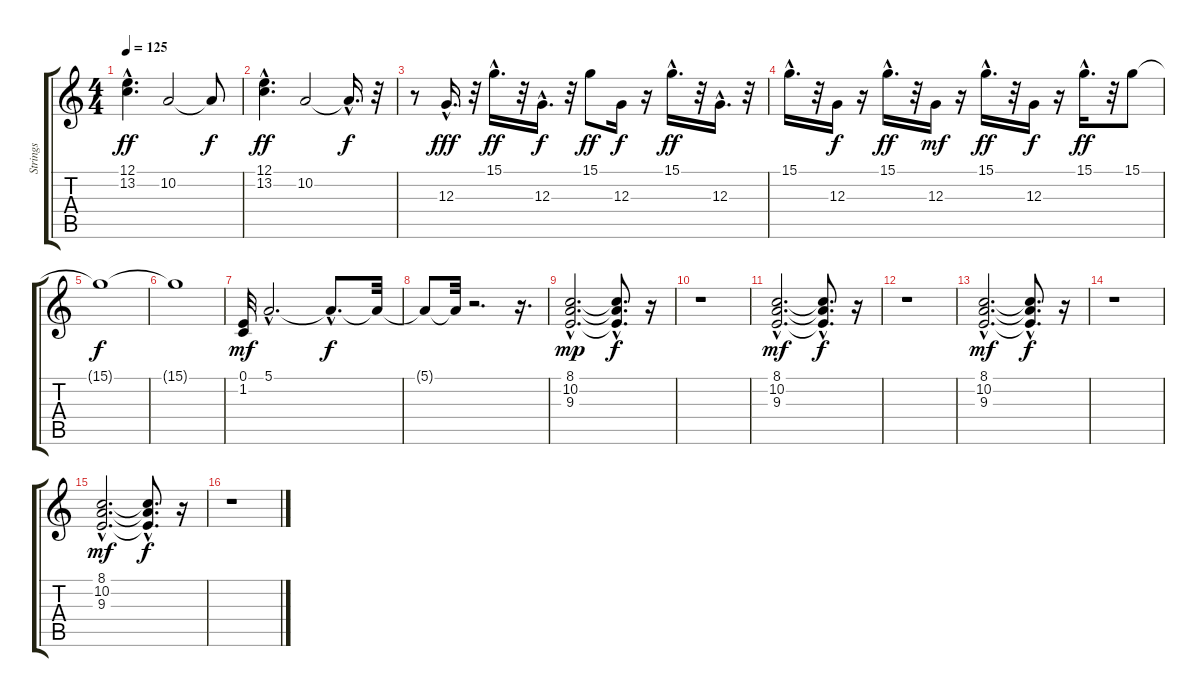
\track ("Strings" "Strings") {instrument synthstrings1}
\staff {score tabs}
\tuning (E4 B3 G3 D3 A2 E2) {hide}
\ts (4 4)
\tempo 125
\clef g2
\ks c
(12.1{hac} 13.2{hac}).4{d dy ff} 10.2.2 10.2{t}.8{dy f} |
(12.1{hac} 13.2{hac}).4{d dy ff} 10.2.2 10.2{hac t}.16{d dy f} r.32 |
r.8 12.3{hac}.16{d dy fff} r.32 15.1{hac}.16{d dy ff} r.32 12.3{hac}.16{d dy f} r.32 15.1.8{dy ff} 12.3.16{dy f} r.16 15.1{hac}.16{d dy ff} r.32 12.3{hac}.16{d} r.32 |
15.1{hac}.16{d} r.32 12.3.16{dy f} r.16 15.1{hac}.16{d dy ff} r.32 12.3.16{dy mf} r.16 15.1{hac}.16{d dy ff} r.32 12.3.16{dy f} r.16 15.1{hac}.16{d dy ff} r.32 15.1.8 |
15.1{t}.1{dy f} |
15.1{t}.1 |
(0.1 1.2).32{dy mf} 5.1{hac}.2{d} 5.1{hac t}.8{d dy f} 5.1{t}.32 |
5.1{t}.8 5.1{t}.32 r.2{d} r.16{d} |
(8.1{hac} 10.2{hac} 9.3{hac}).2{d dy mp} (8.1{hac t} 10.2{hac t} 9.3{hac t}).8{d dy f} r.16 |
r.1 |
(8.1{hac} 10.2{hac} 9.3{hac}).2{d dy mf} (8.1{hac t} 10.2{hac t} 9.3{hac t}).8{d dy f} r.16 |
r.1 |
(8.1{hac} 10.2{hac} 9.3{hac}).2{d dy mf} (8.1{hac t} 10.2{hac t} 9.3{hac t}).8{d dy f} r.16 |
r.1 |
(8.1{hac} 10.2{hac} 9.3{hac}).2{d dy mf} (8.1{hac t} 10.2{hac t} 9.3{hac t}).8{d dy f} r.16 |
r.1
